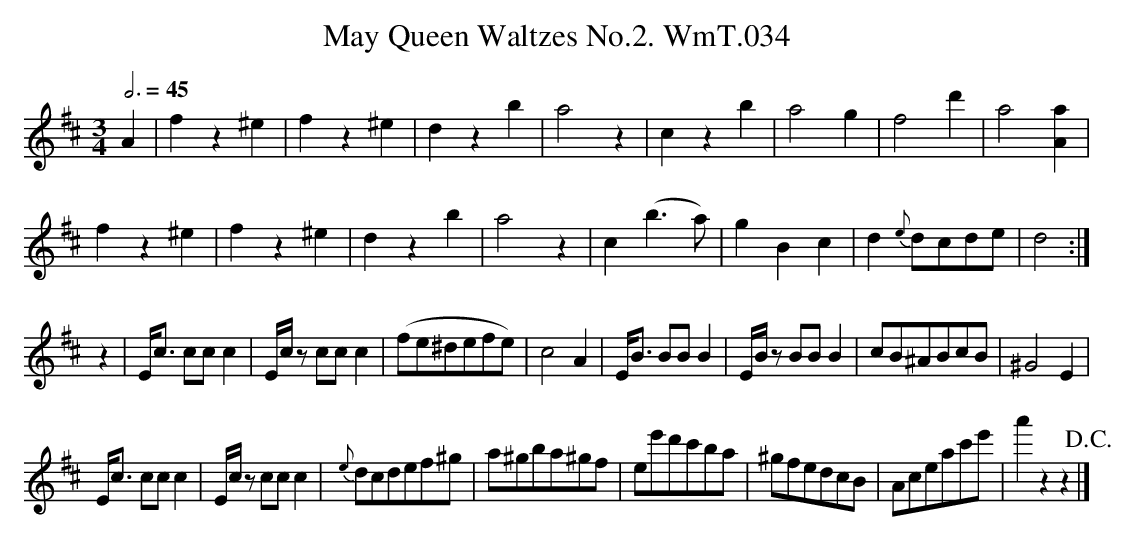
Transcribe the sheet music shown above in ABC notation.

X:1
T:May Queen Waltzes No.2. WmT.034
M:3/4
L:1/8
Q:3/4=45
K:D
A2|f2 z2 ^e2|f2 z2 ^e2|d2 z2 b2|a4 z2|c2 z2 b2|a4 g2|f4 d'2|a4 [a2A2]|
f2 z2 ^e2|f2 z2 ^e2|d2 z2 b2|a4 z2|c2 (b3a)|g2 B2 c2|d2 {e}dcde|d4:|
z2|E<c cc c2|E/c/ z cc c2|(fe^defe)|c4 A2|E<B BB B2|E/B/ z BB B2|cB^ABcB|^G4E2|
E<c cc c2|E/c/ z cc c2|{e}dcdef^g|a^gba^gf|ee'd'c'ba|^gfedcB|Aceac'e'|a'2 z2 z2!D.C.!|]
